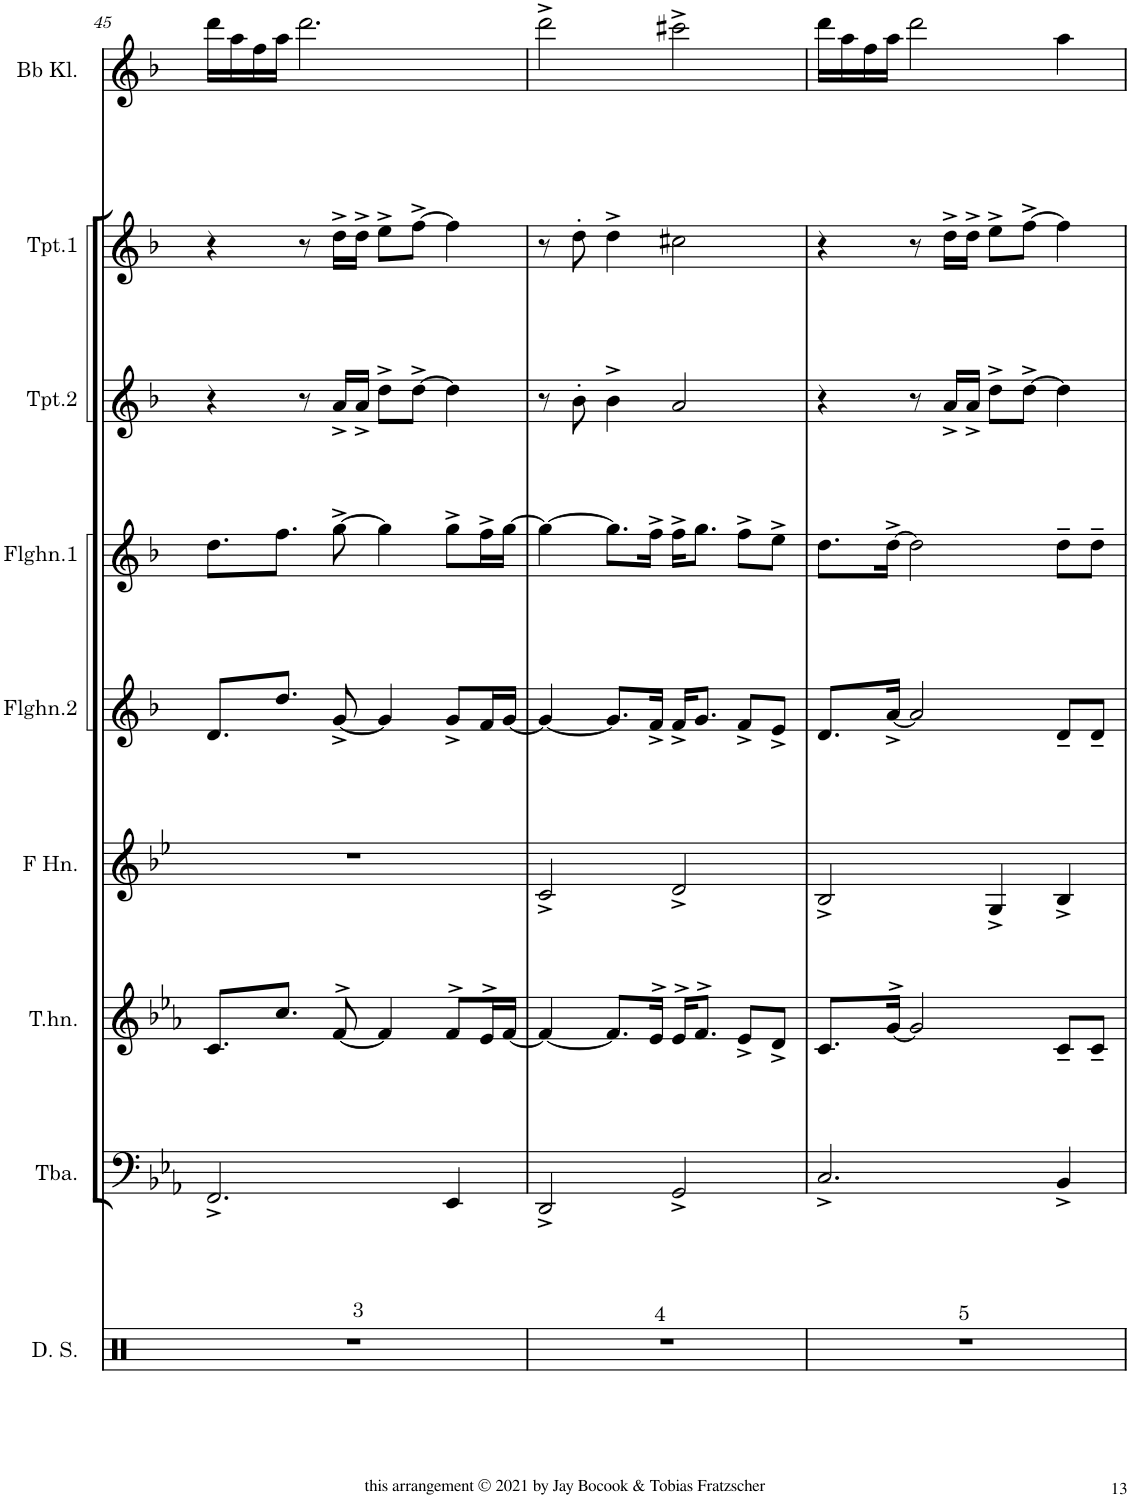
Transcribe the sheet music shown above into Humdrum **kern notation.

**kern	**kern	**kern	**kern	**kern	**kern	**kern	**kern	**kern
*part9	*part8	*part7	*part6	*part5	*part4	*part3	*part2	*part1
*staff9	*staff8	*staff7	*staff6	*staff5	*staff4	*staff3	*staff2	*staff1
*I"Drum Set	*I"Tuba	*I"Tenorhorn	*I"Horn in F	*I"Flügelhorn 2	*I"Flügelhorn 1	*I"Trompete 2	*I"Trompete 1	*I"Klarinette
*I'D. S.	*I'Tba.	*I'T.hn.	*	*I'Flghn.2	*I'Flghn.1	*I'Tpt.2	*I'Tpt.1	*
!!LO:PB:g=z
*clefX	*clefF4	*clefG2	*clefG2	*clefG2	*clefG2	*clefG2	*clefG2	*clefG2
*	*	*Trd4c7	*Trd4c7	*Trd1c2	*Trd1c2	*Trd1c2	*Trd1c2	*Trd1c2
*k[]	*k[b-e-a-]	*k[b-e-a-]	*k[b-e-]	*k[b-]	*k[b-]	*k[b-]	*k[b-]	*k[b-]
*M4/4	*M4/4	*M4/4	*M4/4	*M4/4	*M4/4	*M4/4	*M4/4	*M4/4
*met(c)	*met(c)	*met(c)	*met(c)	*met(c)	*met(c)	*met(c)	*met(c)	*met(c)
=45	=45	=45	=45	=45	=45	=45	=45	=45
!LO:TX:a:t=3	!	!	!	!	!	!	!	!
1r	2.FF^</	8.c/L	1r	8.d/L	8.dd\L	4r	4r	16ddd\LL
.	.	.	.	.	.	.	.	16aa\
.	.	.	.	.	.	.	.	16ff\
.	.	8.cc/J	.	8.dd/J	8.ff\J	.	.	16aa\JJ
.	.	.	.	.	.	8r	8r	2.ddd\
.	.	[8f^>/	.	[8g^</	[8gg^>\	16a^</LL	16dd^>\LL	.
.	.	.	.	.	.	16a^</JJ	16dd^>\JJ	.
.	.	4f/]	.	4g/]	4gg\]	8dd^>\L	8ee^>\L	.
.	.	.	.	.	.	[8dd^>\J	[8ff^>\J	.
.	4EE-/	8f^>/L	.	8g^</L	8gg^>\L	4dd\]	4ff\]	.
.	.	16e-^>/L	.	16f/L	16ff^>\L	.	.	.
.	.	[16f/JJ	.	[16g/JJ	[16gg\JJ	.	.	.
=46	=46	=46	=46	=46	=46	=46	=46	=46
!LO:TX:a:t=4	!	!	!	!	!	!	!	!
1r	2DD^</	4f/_	2c^</	4g/_	4gg\_	8r	8r	2ddd^>\
.	.	.	.	.	.	8b-'>\	8dd'>\	.
.	.	8.f/L]	.	8.g/L]	8.gg\L]	4b-^>\	4dd^>\	.
.	.	16e-^>/Jk	.	16f^</Jk	16ff^>\Jk	.	.	.
.	2GG^</	16e-^>/KL	2d^</	16f^</KL	16ff^>\KL	2a/	2cc#X\	2ccc#X^>\
.	.	8.f^>/J	.	8.g/J	8.gg\J	.	.	.
.	.	8e-^</L	.	8f^</L	8ff^>\L	.	.	.
.	.	8d^</J	.	8e^</J	8ee^>\J	.	.	.
=47	=47	=47	=47	=47	=47	=47	=47	=47
!LO:TX:a:t=5	!	!	!	!	!	!	!	!
1r	2.C^</	8.c/L	2B-^</	8.d/L	8.dd\L	4r	4r	16ddd\LL
.	.	.	.	.	.	.	.	16aa\
.	.	.	.	.	.	.	.	16ff\
.	.	[16g^>/Jk	.	[16a^</Jk	[16dd^>\Jk	.	.	16aa\JJ
.	.	2g/]	.	2a/]	2dd\]	8r	8r	2ddd\
.	.	.	.	.	.	16a^</LL	16dd^>\LL	.
.	.	.	.	.	.	16a^</JJ	16dd^>\JJ	.
.	.	.	4G^</	.	.	8dd^>\L	8ee^>\L	.
.	.	.	.	.	.	[8dd^>\J	[8ff^>\J	.
.	4BB-^</	8c~</L	4B-^</	8d~</L	8dd~>\L	4dd\]	4ff\]	4aa\
.	.	8c~</J	.	8d~</J	8dd~>\J	.	.	.
=	=	=	=	=	=	=	=	=
*-	*-	*-	*-	*-	*-	*-	*-	*-
